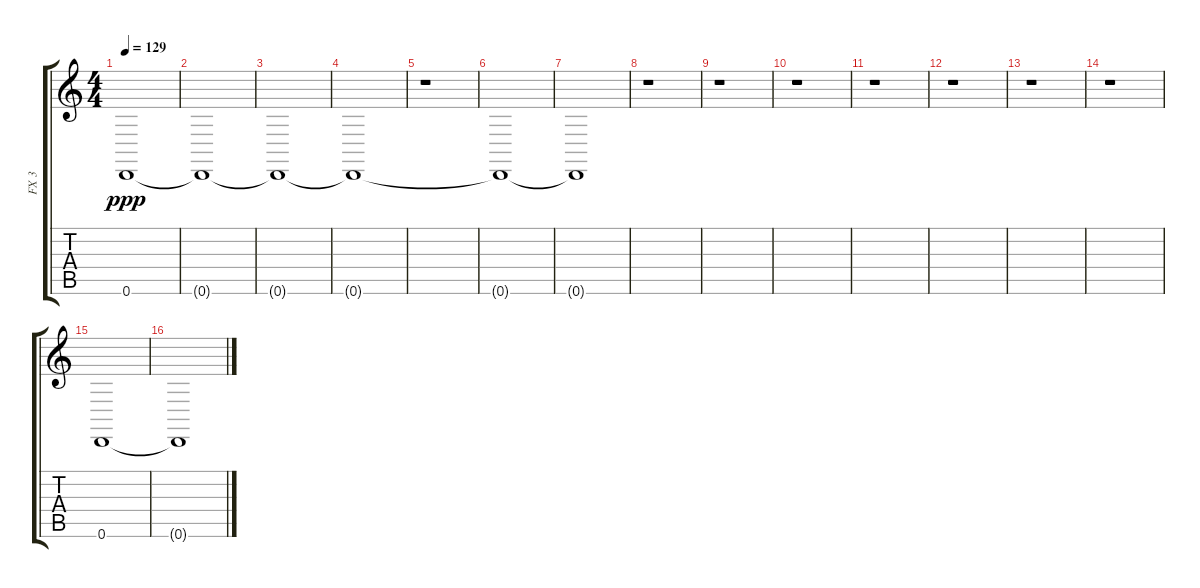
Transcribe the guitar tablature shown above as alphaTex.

\track ("FX 3" "FX 3") {instrument stringensemble1}
\staff {score tabs}
\tuning (E4 B3 G3 D3 A2 D2) {hide}
\ts (4 4)
\tempo 129
\clef g2
\ks c
0.6{t}.1{dy ppp} |
0.6{t}.1 |
0.6{t}.1 |
0.6{t}.1 |
r.1 |
0.6{t}.1 |
0.6{t}.1 |
r.1 |
r.1 |
r.1 |
r.1 |
r.1 |
r.1 |
r.1 |
0.6.1 |
0.6{t}.1
